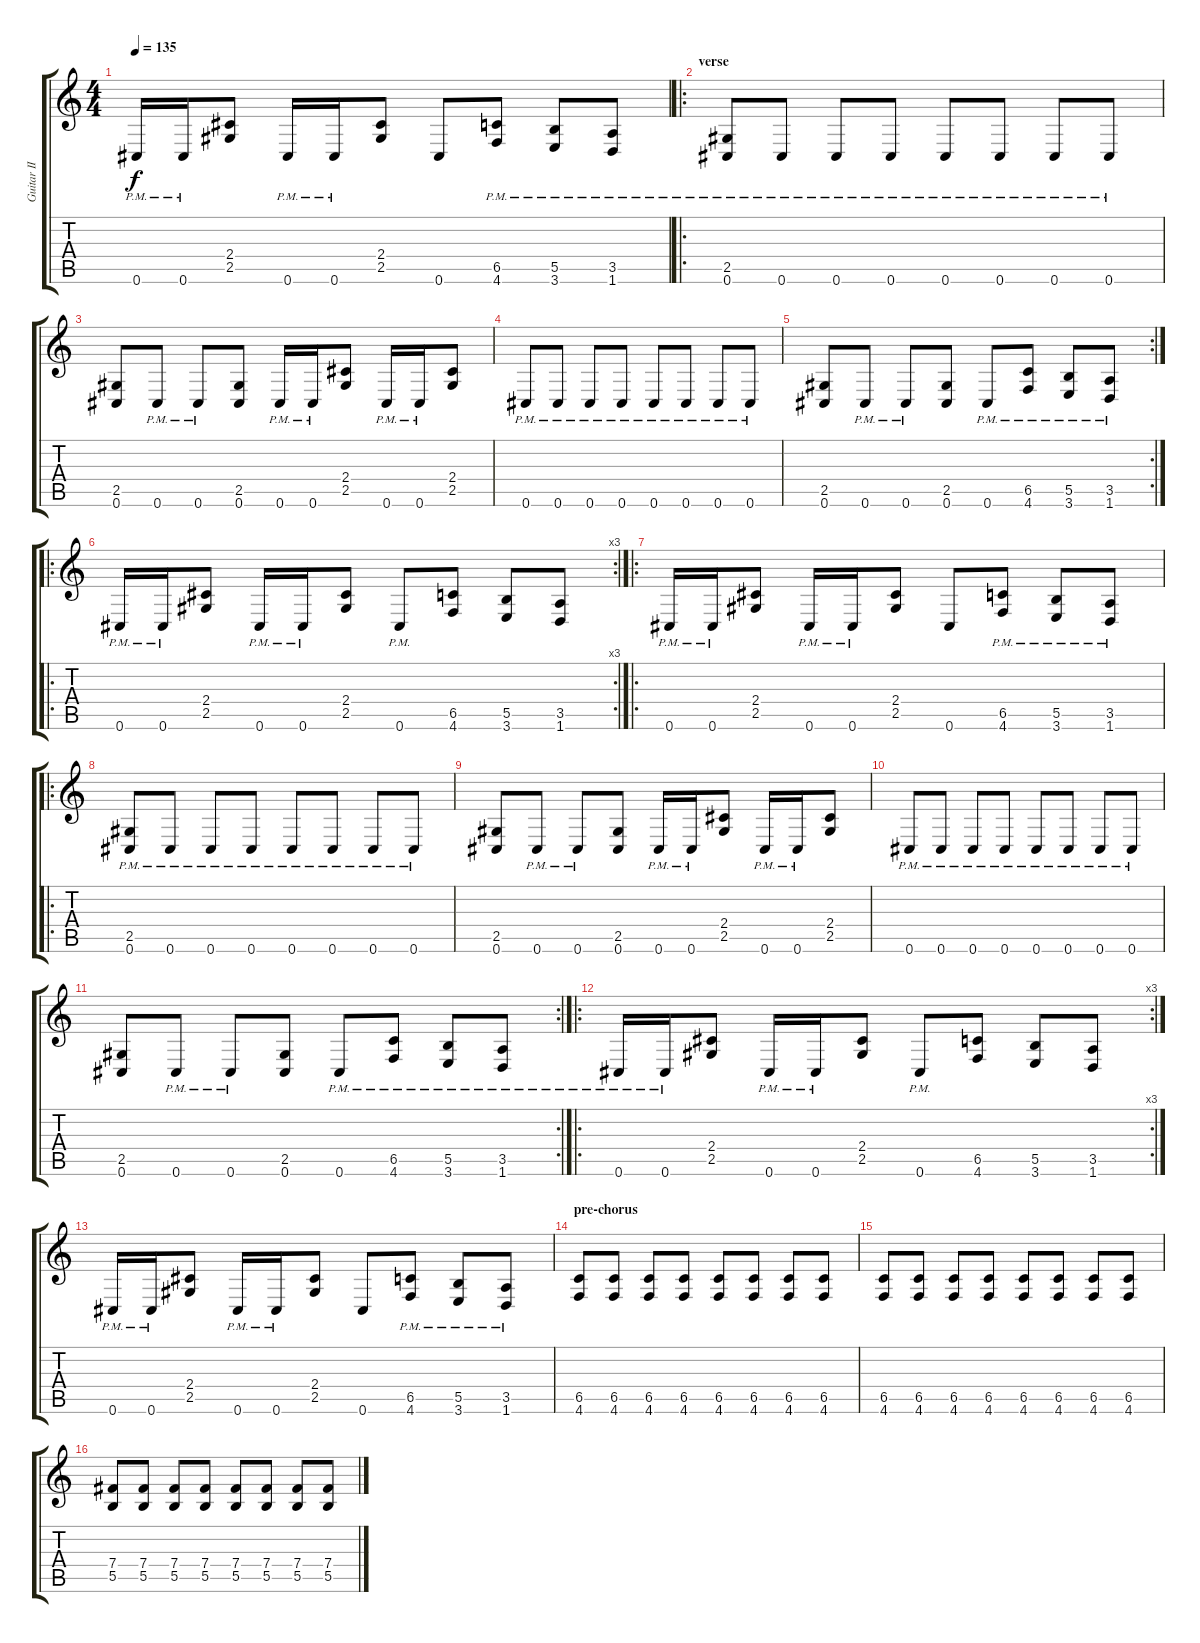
\track ("Guitar II" "Guitar II") {instrument distortionguitar}
\staff {score tabs}
\tuning (Db4 Ab3 E3 B2 Gb2 Db2) {hide}
\ts (4 4)
\tempo 135
\clef g2
\ks c
0.6{pm}.16{dy f} 0.6{pm}.16 (2.4 2.5).8 0.6{pm}.16 0.6{pm}.16 (2.4 2.5).8 0.6.8 (6.5{pm} 4.6{pm}).8 (5.5{pm} 3.6{pm}).8 (3.5{pm} 1.6{pm}).8 |
\ro
\section ("" "verse")
(2.5 0.6{pm}).8 0.6{pm}.8 0.6{pm}.8 0.6{pm}.8 0.6{pm}.8 0.6{pm}.8 0.6{pm}.8 0.6{pm}.8 |
(2.5 0.6).8 0.6{pm}.8 0.6{pm}.8 (2.5 0.6).8 0.6{pm}.16 0.6{pm}.16 (2.4 2.5).8 0.6{pm}.16 0.6{pm}.16 (2.4 2.5).8 |
0.6{pm}.8 0.6{pm}.8 0.6{pm}.8 0.6{pm}.8 0.6{pm}.8 0.6{pm}.8 0.6{pm}.8 0.6{pm}.8 |
\rc 2
(2.5 0.6).8 0.6{pm}.8 0.6{pm}.8 (2.5 0.6).8 0.6{pm}.8 (6.5{pm} 4.6{pm}).8 (5.5{pm} 3.6{pm}).8 (3.5{pm} 1.6{pm}).8 |
\ro
\rc 3
0.6{pm}.16 0.6{pm}.16 (2.4 2.5).8 0.6{pm}.16 0.6{pm}.16 (2.4 2.5).8 0.6{pm}.8 (6.5 4.6).8 (5.5 3.6).8 (3.5 1.6).8 |
\ro
0.6{pm}.16 0.6{pm}.16 (2.4 2.5).8 0.6{pm}.16 0.6{pm}.16 (2.4 2.5).8 0.6.8 (6.5{pm} 4.6{pm}).8 (5.5{pm} 3.6{pm}).8 (3.5{pm} 1.6{pm}).8 |
\ro
(2.5 0.6{pm}).8 0.6{pm}.8 0.6{pm}.8 0.6{pm}.8 0.6{pm}.8 0.6{pm}.8 0.6{pm}.8 0.6{pm}.8 |
(2.5 0.6).8 0.6{pm}.8 0.6{pm}.8 (2.5 0.6).8 0.6{pm}.16 0.6{pm}.16 (2.4 2.5).8 0.6{pm}.16 0.6{pm}.16 (2.4 2.5).8 |
0.6{pm}.8 0.6{pm}.8 0.6{pm}.8 0.6{pm}.8 0.6{pm}.8 0.6{pm}.8 0.6{pm}.8 0.6{pm}.8 |
\rc 2
(2.5 0.6).8 0.6{pm}.8 0.6{pm}.8 (2.5 0.6).8 0.6{pm}.8 (6.5{pm} 4.6{pm}).8 (5.5{pm} 3.6{pm}).8 (3.5{pm} 1.6{pm}).8 |
\ro
\rc 3
0.6{pm}.16 0.6{pm}.16 (2.4 2.5).8 0.6{pm}.16 0.6{pm}.16 (2.4 2.5).8 0.6{pm}.8 (6.5 4.6).8 (5.5 3.6).8 (3.5 1.6).8 |
0.6{pm}.16 0.6{pm}.16 (2.4 2.5).8 0.6{pm}.16 0.6{pm}.16 (2.4 2.5).8 0.6.8 (6.5{pm} 4.6{pm}).8 (5.5{pm} 3.6{pm}).8 (3.5{pm} 1.6{pm}).8 |
\section ("" "pre-chorus")
(6.5 4.6).8 (6.5 4.6).8 (6.5 4.6).8 (6.5 4.6).8 (6.5 4.6).8 (6.5 4.6).8 (6.5 4.6).8 (6.5 4.6).8 |
(6.5 4.6).8 (6.5 4.6).8 (6.5 4.6).8 (6.5 4.6).8 (6.5 4.6).8 (6.5 4.6).8 (6.5 4.6).8 (6.5 4.6).8 |
(7.4 5.5).8 (7.4 5.5).8 (7.4 5.5).8 (7.4 5.5).8 (7.4 5.5).8 (7.4 5.5).8 (7.4 5.5).8 (7.4 5.5).8
